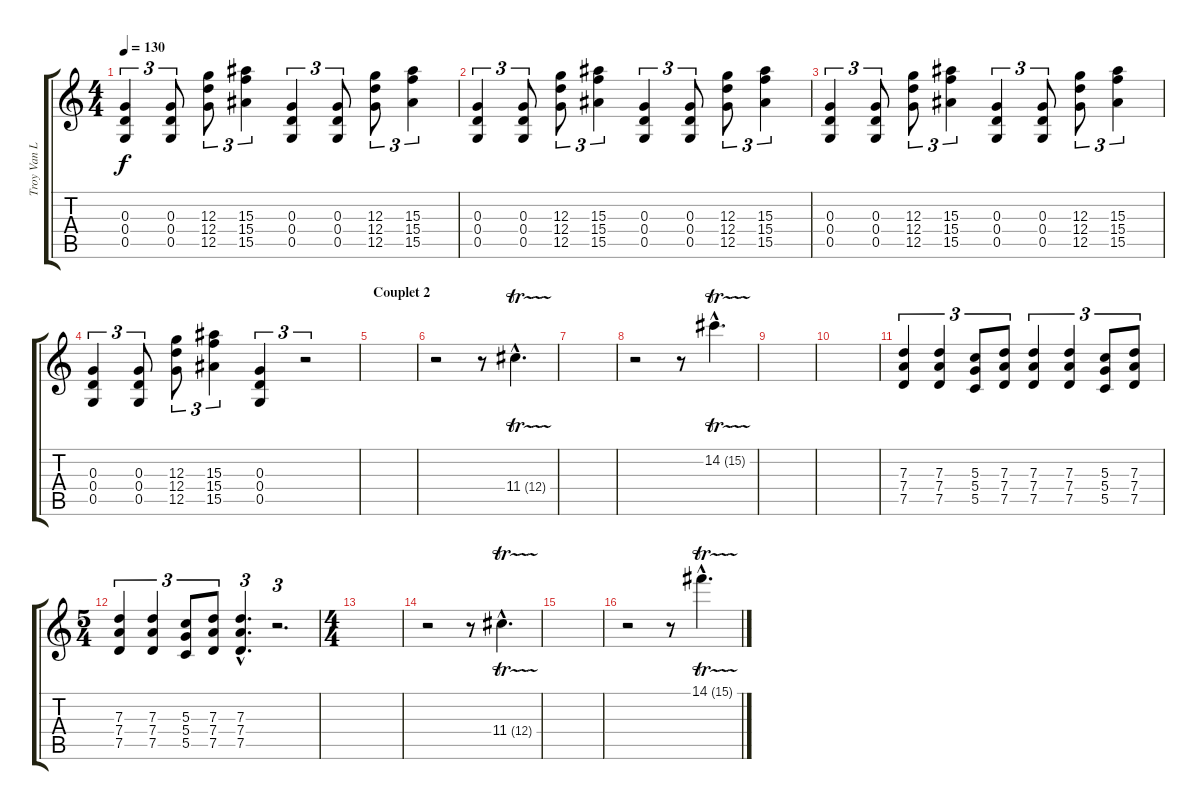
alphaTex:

\track ("Troy Van Leuwen" "Troy Van L") {instrument overdrivenguitar}
\staff {score tabs}
\tuning (E4 B3 G3 D3 G2 E2) {hide}
\ts (4 4)
\tempo 130
\clef g2
\ks c
(0.3 0.4 0.5).4{tu (3 2) dy f} (0.3 0.4 0.5).8{tu (3 2)} (12.3 12.4 12.5).8{tu (3 2)} (15.3 15.4 15.5).4{tu (3 2)} (0.3 0.4 0.5).4{tu (3 2)} (0.3 0.4 0.5).8{tu (3 2)} (12.3 12.4 12.5).8{tu (3 2)} (15.3 15.4 15.5).4{tu (3 2)} |
(0.3 0.4 0.5).4{tu (3 2)} (0.3 0.4 0.5).8{tu (3 2)} (12.3 12.4 12.5).8{tu (3 2)} (15.3 15.4 15.5).4{tu (3 2)} (0.3 0.4 0.5).4{tu (3 2)} (0.3 0.4 0.5).8{tu (3 2)} (12.3 12.4 12.5).8{tu (3 2)} (15.3 15.4 15.5).4{tu (3 2)} |
(0.3 0.4 0.5).4{tu (3 2)} (0.3 0.4 0.5).8{tu (3 2)} (12.3 12.4 12.5).8{tu (3 2)} (15.3 15.4 15.5).4{tu (3 2)} (0.3 0.4 0.5).4{tu (3 2)} (0.3 0.4 0.5).8{tu (3 2)} (12.3 12.4 12.5).8{tu (3 2)} (15.3 15.4 15.5).4{tu (3 2)} |
(0.3 0.4 0.5).4{tu (3 2)} (0.3 0.4 0.5).8{tu (3 2)} (12.3 12.4 12.5).8{tu (3 2)} (15.3 15.4 15.5).4{tu (3 2)} (0.3 0.4 0.5).4{tu (3 2)} r.2{tu (3 2)} |
\section ("" "Couplet 2")
|
r.2{balance 16} r.8 11.4{tr (12 16) hac}.4{d} |
|
r.2{balance 0} r.8 14.2{tr (15 16) hac}.4{d} |
|
|
(7.3 7.4 7.5).4{tu (3 2)} (7.3 7.4 7.5).4{tu (3 2)} (5.3 5.4 5.5).8{tu (3 2)} (7.3 7.4 7.5).8{tu (3 2)} (7.3 7.4 7.5).4{tu (3 2)} (7.3 7.4 7.5).4{tu (3 2)} (5.3 5.4 5.5).8{tu (3 2)} (7.3 7.4 7.5).8{tu (3 2)} |
\ts (5 4)
(7.3 7.4 7.5).4{tu (3 2)} (7.3 7.4 7.5).4{tu (3 2)} (5.3 5.4 5.5).8{tu (3 2)} (7.3 7.4 7.5).8{tu (3 2)} (7.3{hac} 7.4{hac} 7.5{hac}).4{d tu (3 2)} r.2{d tu (3 2)} |
\ts (4 4)
|
r.2{balance 16} r.8 11.4{tr (12 16) hac}.4{d} |
|
r.2{balance 0} r.8 14.1{tr (15 16) hac}.4{d}
